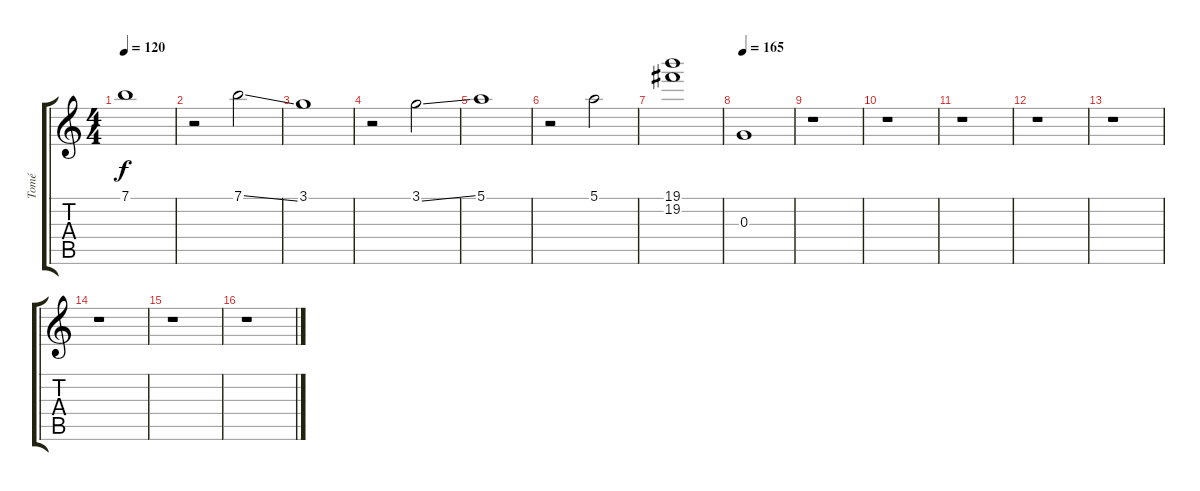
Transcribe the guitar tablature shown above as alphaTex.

\track ("Tomé" "Tomé") {instrument overdrivenguitar}
\staff {score tabs}
\tuning (E4 B3 G3 D3 A2 E2) {hide}
\ts (4 4)
\tempo 120
\clef g2
\ks c
7.1.1{dy f} |
r.2 7.1{ss}.2 |
3.1.1 |
r.2 3.1{ss}.2 |
5.1.1 |
r.2 5.1.2 |
(19.1 19.2).1 |
\tempo 165
0.3.1 |
r.1 |
r.1 |
r.1 |
r.1 |
r.1 |
r.1 |
r.1 |
r.1
